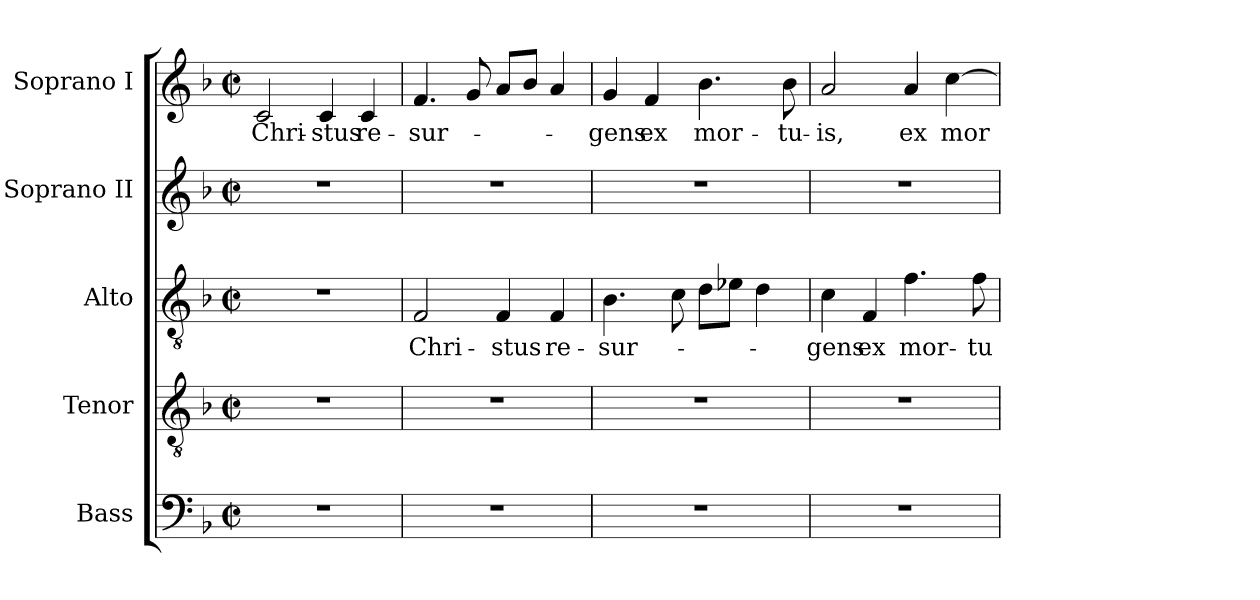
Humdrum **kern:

**kern	**kern	**kern	**text	**kern	**kern	**text
*part5	*part4	*part3	*part3	*part2	*part1	*part1
*staff5	*staff4	*staff3	*staff3	*staff2	*staff1	*staff1
*I"Bass	*I"Tenor	*I"Alto	*	*I"Soprano II	*I"Soprano I	*
*I'B	*I'T	*I'A	*	*I'S 2	*I'S 1	*
!!LO:PB:g=z
*clefF4	*clefGv2	*clefGv2	*	*clefG2	*clefG2	*
*ITrd7c12	*ITrd7c12	*	*	*	*	*
*k[b-]	*k[b-]	*k[b-]	*	*k[b-]	*k[b-]	*
*F:	*F:	*F:	*	*F:	*F:	*
*M2/2	*M2/2	*M2/2	*	*M2/2	*M2/2	*
*met(c|)	*met(c|)	*met(c|)	*	*met(c|)	*met(c|)	*
=1	=1	=1	=1	=1	=1	=1
!	!	!	!	!	!	!LO:LY:b:color=#000000
1r	1r	1r	.	1r	2ci/	Chri-
!	!	!	!	!	!	!LO:LY:b:color=#000000
.	.	.	.	.	4ci/	-stus
!	!	!	!	!	!	!LO:LY:b:color=#000000
.	.	.	.	.	4ci/	re-
=2	=2	=2	=2	=2	=2	=2
!	!	!	!LO:LY:b:color=#000000	!	!	!
!	!	!	!	!	!	!LO:LY:b:color=#000000
1r	1r	2Fi/	Chri-	1r	4.fi/	-sur-
.	.	.	.	.	8gi/	.
!	!	!	!LO:LY:b:color=#000000	!	!	!
.	.	4Fi/	-stus	.	8ai/L	.
.	.	.	.	.	8b-i/J	.
!	!	!	!LO:LY:b:color=#000000	!	!	!
.	.	4Fi/	re-	.	4ai/	.
=3	=3	=3	=3	=3	=3	=3
!	!	!	!LO:LY:b:color=#000000	!	!	!
!	!	!	!	!	!	!LO:LY:b:color=#000000
1r	1r	4.B-i\	-sur-	1r	4gi/	-gens
!	!	!	!	!	!	!LO:LY:b:color=#000000
.	.	.	.	.	4fi/	ex
.	.	8ci\	.	.	.	.
!	!	!	!	!	!	!LO:LY:b:color=#000000
.	.	8di\L	.	.	4.b-i\	mor-
.	.	8e-Xi\J	.	.	.	.
.	.	4di\	.	.	.	.
!	!	!	!	!	!	!LO:LY:b:color=#000000
.	.	.	.	.	8b-i\	-tu-
=4	=4	=4	=4	=4	=4	=4
!	!	!	!LO:LY:b:color=#000000	!	!	!
!	!	!	!	!	!	!LO:LY:b:color=#000000
1r	1r	4ci\	-gens	1r	2ai/	-is,
!	!	!	!LO:LY:b:color=#000000	!	!	!
.	.	4Fi/	ex	.	.	.
!	!	!	!LO:LY:b:color=#000000	!	!	!
!	!	!	!	!	!	!LO:LY:b:color=#000000
.	.	4.fi\	mor-	.	4ai/	ex
!	!	!	!	!	!	!LO:LY:b:color=#000000
.	.	.	.	.	[>4cci\	mor-
!	!	!	!LO:LY:b:color=#000000	!	!	!
.	.	8fi\	-tu-	.	.	.
=	=	=	=	=	=	=
*-	*-	*-	*-	*-	*-	*-
